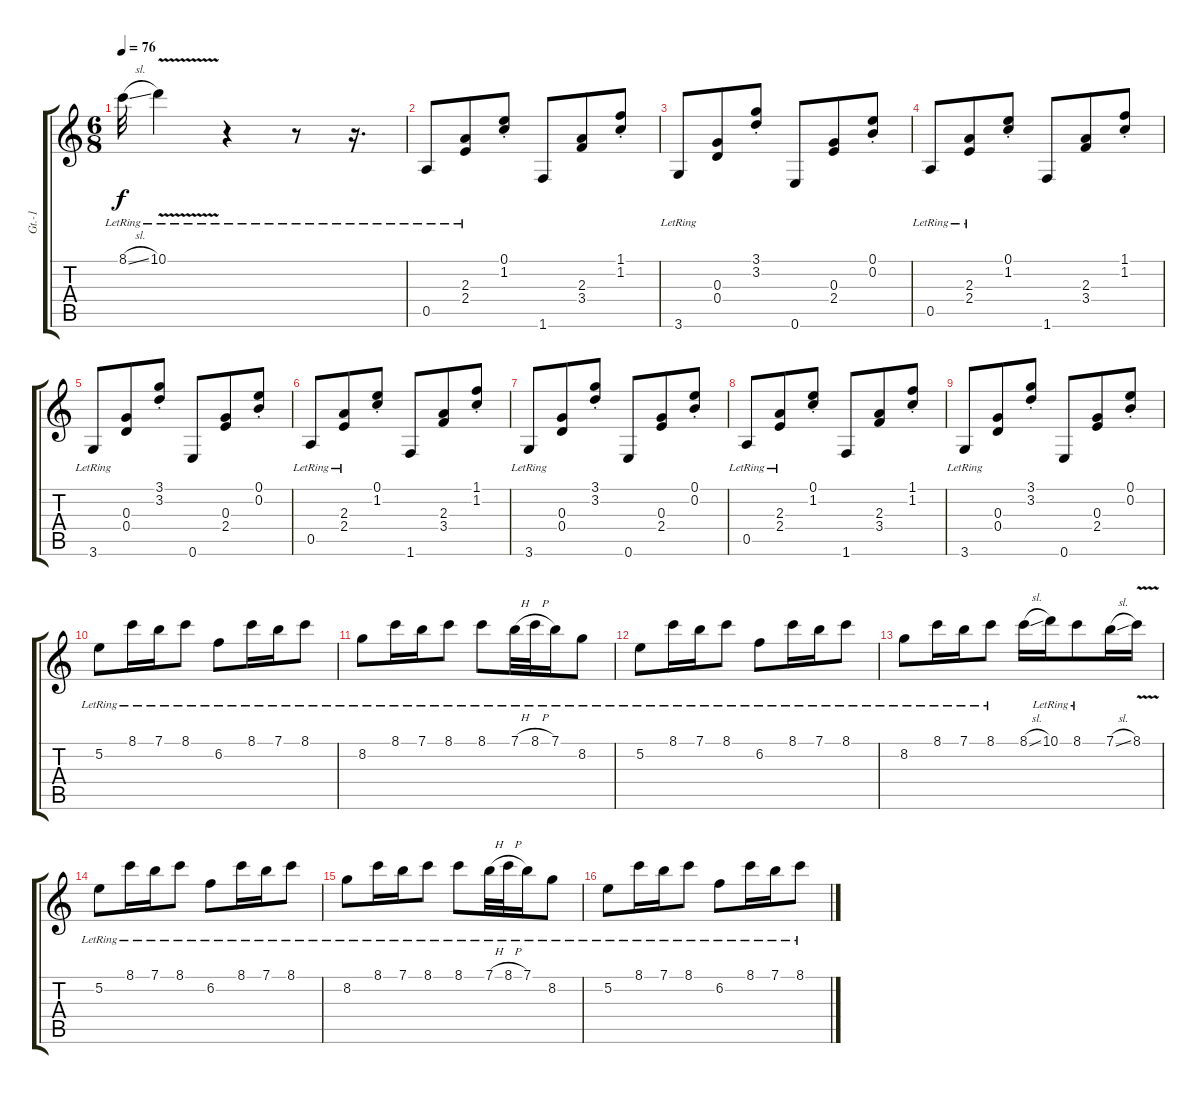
\track ("Gt.-1" "Gt.-1") {instrument acousticguitarsteel}
\staff {score tabs}
\tuning (E4 B3 G3 D3 A2 E2) {hide}
\ts (6 8)
\tempo 76
\clef g2
\ks c
8.1{sl lr}.32{dy f} 10.1{v lr}.4 r.4 r.8 r.16{d} |
0.5{lr}.8 (2.3{lr} 2.4).8 (0.1{st} 1.2{st}).8 1.6.8 (2.3 3.4).8 (1.1{st} 1.2{st}).8 |
3.6{lr}.8 (0.3 0.4).8 (3.1{st} 3.2{st}).8 0.6.8 (0.3 2.4).8 (0.1{st} 0.2{st}).8 |
0.5{lr}.8 (2.3{lr} 2.4).8 (0.1{st} 1.2{st}).8 1.6.8 (2.3 3.4).8 (1.1{st} 1.2{st}).8 |
3.6{lr}.8 (0.3 0.4).8 (3.1{st} 3.2{st}).8 0.6.8 (0.3 2.4).8 (0.1{st} 0.2{st}).8 |
0.5{lr}.8 (2.3{lr} 2.4).8 (0.1{st} 1.2{st}).8 1.6.8 (2.3 3.4).8 (1.1{st} 1.2{st}).8 |
3.6{lr}.8 (0.3 0.4).8 (3.1{st} 3.2{st}).8 0.6.8 (0.3 2.4).8 (0.1{st} 0.2{st}).8 |
0.5{lr}.8 (2.3{lr} 2.4).8 (0.1{st} 1.2{st}).8 1.6.8 (2.3 3.4).8 (1.1{st} 1.2{st}).8 |
3.6{lr}.8 (0.3 0.4).8 (3.1{st} 3.2{st}).8 0.6.8 (0.3 2.4).8 (0.1{st} 0.2{st}).8 |
5.2{lr}.8 8.1{lr}.16 7.1{lr}.16 8.1{lr}.8 6.2{lr}.8 8.1{lr}.16 7.1{lr}.16 8.1{lr}.8 |
8.2{lr}.8 8.1{lr}.16 7.1{lr}.16 8.1{lr}.8 8.1{lr}.8 7.1{h lr}.32 8.1{h lr}.32 7.1{lr}.16 8.2{lr}.8 |
5.2{lr}.8 8.1{lr}.16 7.1{lr}.16 8.1{lr}.8 6.2{lr}.8 8.1{lr}.16 7.1{lr}.16 8.1{lr}.8 |
8.2{lr}.8 8.1{lr}.16 7.1{lr}.16 8.1{lr}.8 8.1{sl}.16 10.1{lr}.16 8.1{lr}.8 7.1{sl}.16 8.1{v}.16 |
5.2{lr}.8 8.1{lr}.16 7.1{lr}.16 8.1{lr}.8 6.2{lr}.8 8.1{lr}.16 7.1{lr}.16 8.1{lr}.8 |
8.2{lr}.8 8.1{lr}.16 7.1{lr}.16 8.1{lr}.8 8.1{lr}.8 7.1{h lr}.32 8.1{h lr}.32 7.1{lr}.16 8.2{lr}.8 |
5.2{lr}.8 8.1{lr}.16 7.1{lr}.16 8.1{lr}.8 6.2{lr}.8 8.1{lr}.16 7.1{lr}.16 8.1{lr}.8
